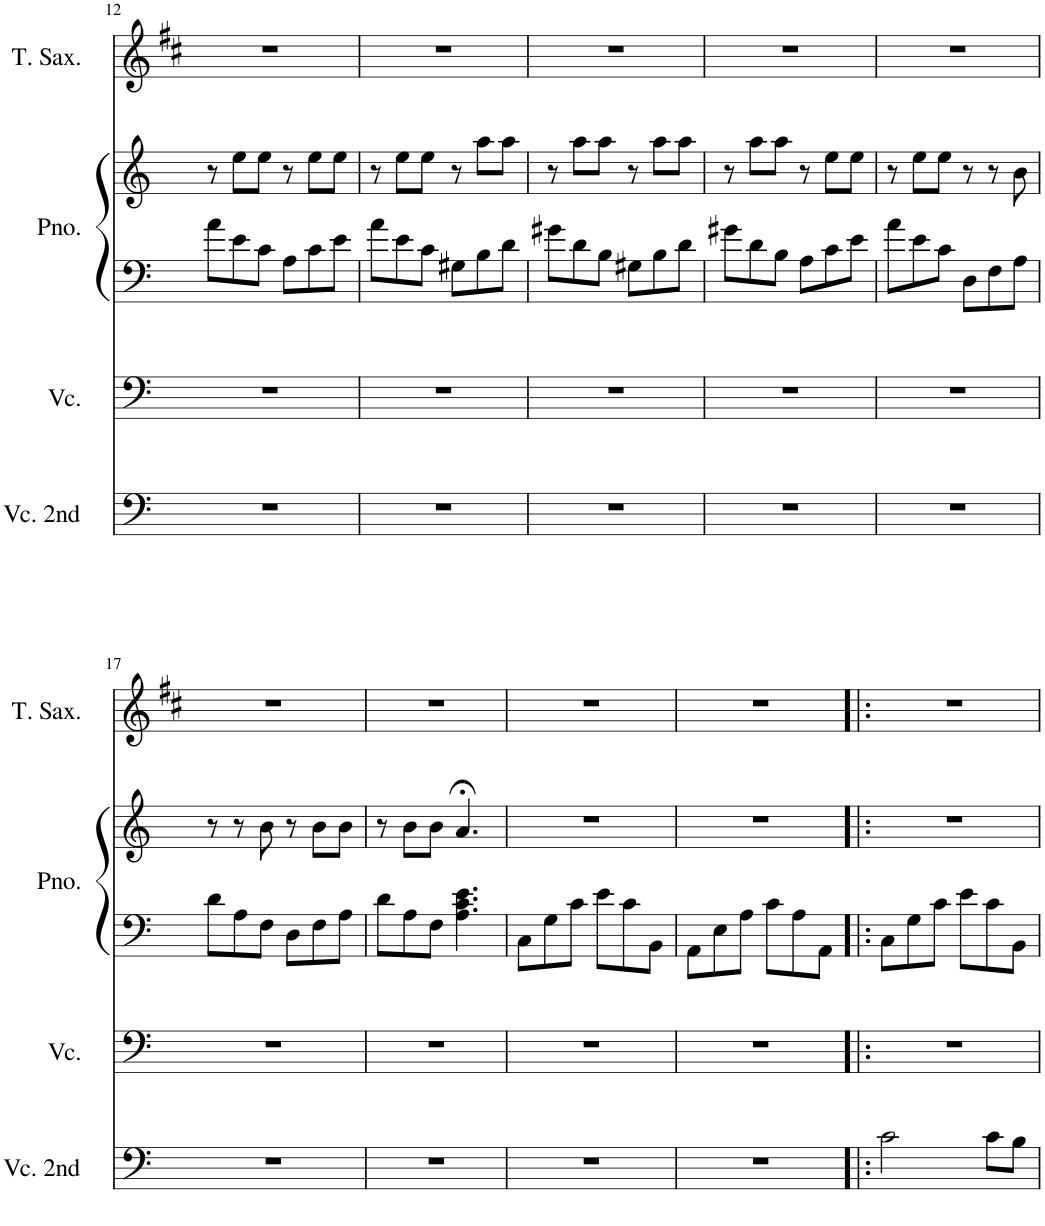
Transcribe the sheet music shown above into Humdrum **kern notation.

**kern	**kern	**kern	**kern	**kern
*part4	*part3	*part2	*part2	*part1
*staff5	*staff4	*staff3	*staff2	*staff1
*I"Violoncello 2nd time	*I"Violoncello 1st time	*I"Piano	*	*I"Tenor Saxophone
*I'Vc. 2nd	*I'Vc.	*I'Pno.	*	*I'T. Sax.
!!LO:PB:g=z
*clefF4	*clefF4	*clefF4	*clefG2	*clefG2
*	*	*	*	*Trd8c14
*k[]	*k[]	*k[]	*k[]	*k[f#c#]
*M6/8	*M6/8	*M6/8	*M6/8	*M6/8
=12	=12	=12	=12	=12
2.r	2.r	8a\L	8r	2.r
.	.	8e\	8ee\L	.
.	.	8c\J	8ee\J	.
.	.	8A\L	8r	.
.	.	8c\	8ee\L	.
.	.	8e\J	8ee\J	.
=13	=13	=13	=13	=13
2.r	2.r	8a\L	8r	2.r
.	.	8e\	8ee\L	.
.	.	8c\J	8ee\J	.
.	.	8G#X\L	8r	.
.	.	8B\	8aa\L	.
.	.	8d\J	8aa\J	.
=14	=14	=14	=14	=14
2.r	2.r	8g#X\L	8r	2.r
.	.	8d\	8aa\L	.
.	.	8B\J	8aa\J	.
.	.	8G#X\L	8r	.
.	.	8B\	8aa\L	.
.	.	8d\J	8aa\J	.
=15	=15	=15	=15	=15
2.r	2.r	8g#X\L	8r	2.r
.	.	8d\	8aa\L	.
.	.	8B\J	8aa\J	.
.	.	8A\L	8r	.
.	.	8c\	8ee\L	.
.	.	8e\J	8ee\J	.
=16	=16	=16	=16	=16
2.r	2.r	8a\L	8r	2.r
.	.	8e\	8ee\L	.
.	.	8c\J	8ee\J	.
.	.	8D\L	8r	.
.	.	8F\	8r	.
.	.	8A\J	8b\	.
!!LO:LB:g=z
=17	=17	=17	=17	=17
2.r	2.r	8d\L	8r	2.r
.	.	8A\	8r	.
.	.	8F\J	8b\	.
.	.	8D\L	8r	.
.	.	8F\	8b\L	.
.	.	8A\J	8b\J	.
=18	=18	=18	=18	=18
2.r	2.r	8d\L	8r	2.r
.	.	8A\	8b\L	.
.	.	8F\J	8b\J	.
.	.	4.A\ 4.c\ 4.e\	4.a;</	.
=19	=19	=19	=19	=19
2.r	2.r	8C\L	2.r	2.r
.	.	8G\	.	.
.	.	8c\J	.	.
.	.	8e\L	.	.
.	.	8c\	.	.
.	.	8BB\J	.	.
=20	=20	=20	=20	=20
2.r	2.r	8AA\L	2.r	2.r
.	.	8E\	.	.
.	.	8A\J	.	.
.	.	8c\L	.	.
.	.	8A\	.	.
.	.	8AA\J	.	.
=21!|:	=21!|:	=21!|:	=21!|:	=21!|:
2c\	2.r	8C\L	2.r	2.r
.	.	8G\	.	.
.	.	8c\J	.	.
.	.	8e\L	.	.
8c\L	.	8c\	.	.
8B\J	.	8BB\J	.	.
=	=	=	=	=
*-	*-	*-	*-	*-
